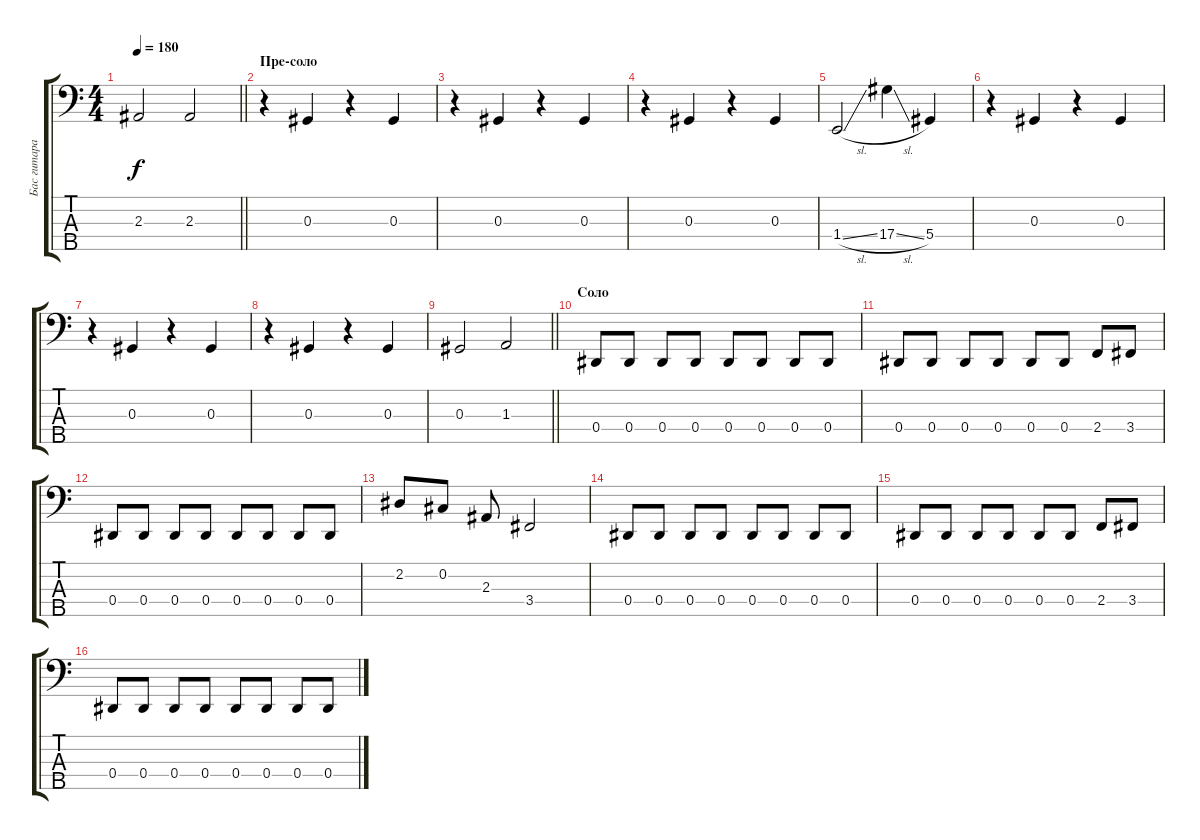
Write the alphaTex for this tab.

\track ("Бас гитара" "Бас гитара") {instrument electricbassfinger}
\staff {score tabs}
\tuning (Gb2 Db2 Ab1 Eb1 Bb0) {hide}
\ts (4 4)
\tempo 180
\clef f4
\barLineRight lightlight
\ks c
2.3.2{dy f} 2.3.2 |
\section ("" "Пре-соло")
r.4 0.3.4 r.4 0.3.4 |
r.4 0.3.4 r.4 0.3.4 |
r.4 0.3.4 r.4 0.3.4 |
1.4{sl}.2 17.4{sl}.4 5.4.4 |
r.4 0.3.4 r.4 0.3.4 |
r.4 0.3.4 r.4 0.3.4 |
r.4 0.3.4 r.4 0.3.4 |
\barLineRight lightlight
0.3.2 1.3.2 |
\section ("" "Соло")
0.4.8 0.4.8 0.4.8 0.4.8 0.4.8 0.4.8 0.4.8 0.4.8 |
0.4.8 0.4.8 0.4.8 0.4.8 0.4.8 0.4.8 2.4.8 3.4.8 |
0.4.8 0.4.8 0.4.8 0.4.8 0.4.8 0.4.8 0.4.8 0.4.8 |
2.2.8 0.2.8 2.3.8 3.4.2 |
0.4.8 0.4.8 0.4.8 0.4.8 0.4.8 0.4.8 0.4.8 0.4.8 |
0.4.8 0.4.8 0.4.8 0.4.8 0.4.8 0.4.8 2.4.8 3.4.8 |
0.4.8 0.4.8 0.4.8 0.4.8 0.4.8 0.4.8 0.4.8 0.4.8
